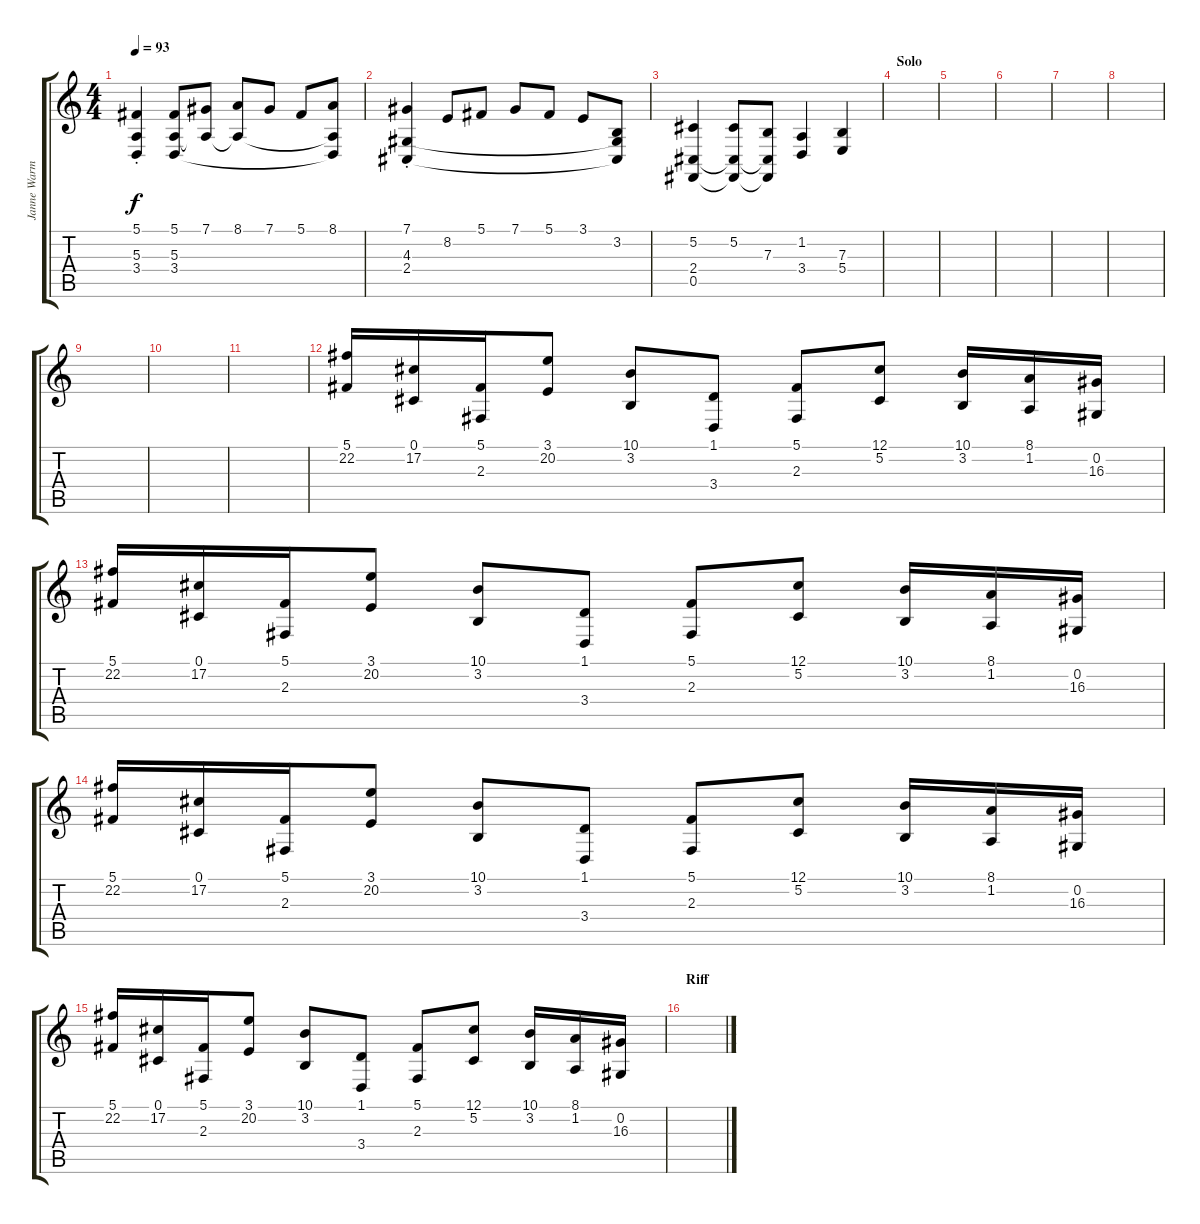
\track ("Janne Warman" "Janne Warm") {instrument harpsichord}
\staff {score tabs}
\tuning (Db4 Ab3 E3 B2 Gb2 Db2) {hide}
\ts (4 4)
\tempo 93
\clef g2
\ks c
(5.1 5.3{st} 3.4{st}).4{dy f} (5.1 5.3 3.4).8 (7.1 5.3{t}).8 (8.1 5.3{t}).8 7.1.8 5.1.8 (8.1 5.3{t} 3.4{t}).8 |
(7.1{st} 4.3 2.4).4 8.2.8 5.1.8 7.1.8 5.1.8 3.1.8 (3.2 4.3{t} 2.4{t}).8 |
(5.2 2.4 0.5).4 (5.2 2.4{t} 0.5{t}).8 (7.3 2.4{t} 0.5{t}).8 (1.2 3.4).4 (7.3 5.4).4 |
\section ("" "Solo")
|
|
|
|
|
|
|
|
(5.1 22.2).16{volume 15 instrument stringensemble1} (0.1 17.2).16 (5.1 2.3).16 (3.1 20.2).8 (10.1 3.2).8 (1.1 3.4).8 (5.1 2.3).8 (12.1 5.2).8 (10.1 3.2).16 (8.1 1.2).16 (0.2 16.3).16 |
(5.1 22.2).16{volume 15 instrument stringensemble1} (0.1 17.2).16 (5.1 2.3).16 (3.1 20.2).8 (10.1 3.2).8 (1.1 3.4).8 (5.1 2.3).8 (12.1 5.2).8 (10.1 3.2).16 (8.1 1.2).16 (0.2 16.3).16 |
(5.1 22.2).16{volume 15 instrument stringensemble1} (0.1 17.2).16 (5.1 2.3).16 (3.1 20.2).8 (10.1 3.2).8 (1.1 3.4).8 (5.1 2.3).8 (12.1 5.2).8 (10.1 3.2).16 (8.1 1.2).16 (0.2 16.3).16 |
(5.1 22.2).16{volume 15 instrument stringensemble1} (0.1 17.2).16 (5.1 2.3).16 (3.1 20.2).8 (10.1 3.2).8 (1.1 3.4).8 (5.1 2.3).8 (12.1 5.2).8 (10.1 3.2).16 (8.1 1.2).16 (0.2 16.3).16 |
\section ("" "Riff")
